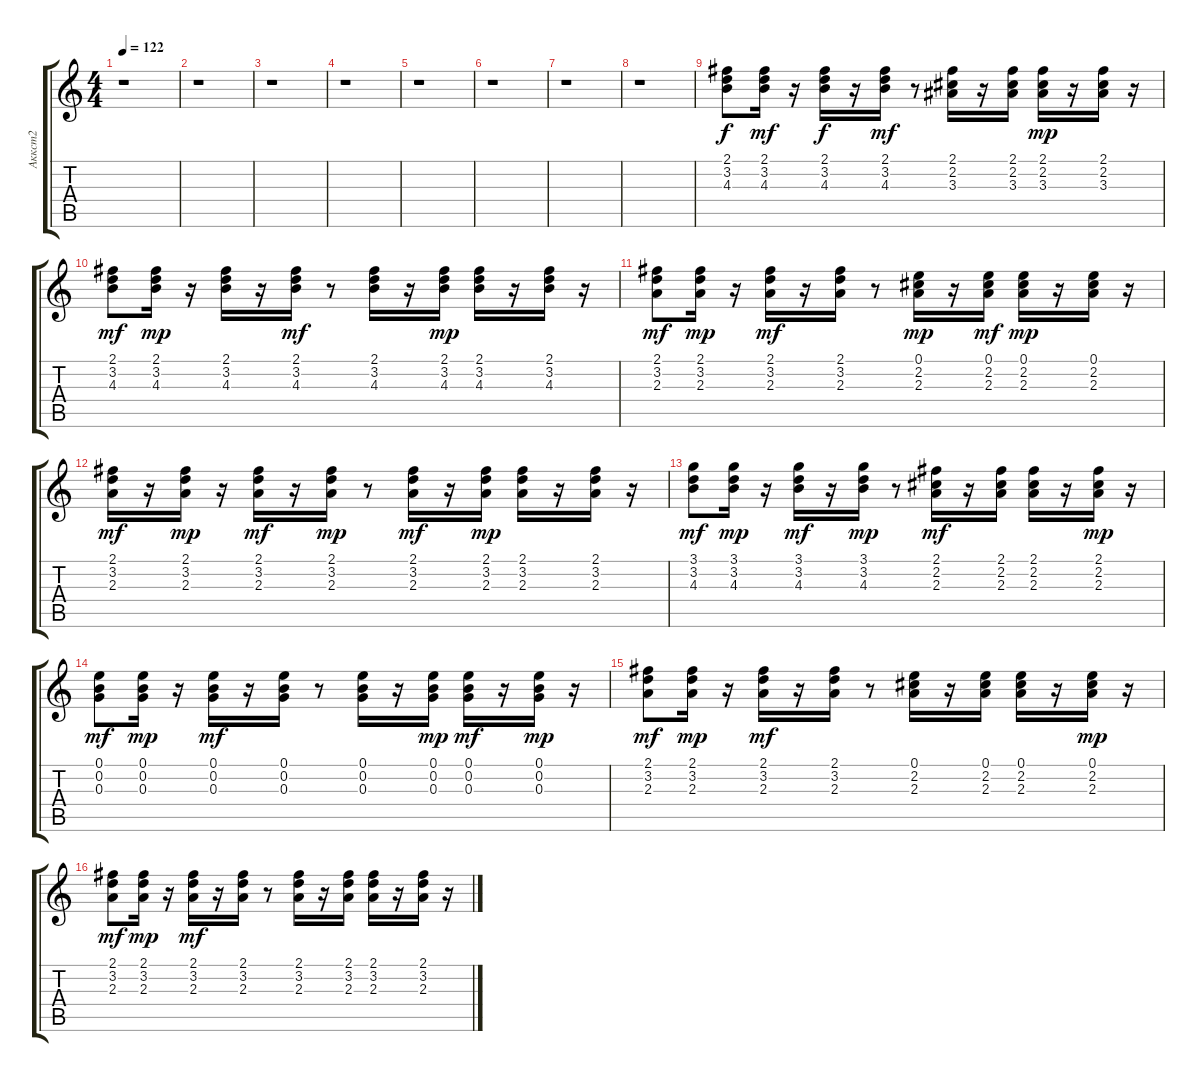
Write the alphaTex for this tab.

\track ("Аккст2" "Аккст2") {instrument acousticguitarsteel}
\staff {score tabs}
\tuning (E4 B3 G3 D3 A2 E2) {hide}
\ts (4 4)
\tempo 122
\clef g2
\ks c
r.1{dy f instrument acousticguitarsteel} |
r.1 |
r.1 |
r.1 |
r.1 |
r.1 |
r.1 |
r.1 |
(2.1 3.2 4.3).8 (2.1 3.2 4.3).16{dy mf} r.16 (2.1 3.2 4.3).16{dy f} r.16 (2.1 3.2 4.3).16{dy mf} r.8 (2.1 2.2 3.3).16 r.16 (2.1 2.2 3.3).16 (2.1 2.2 3.3).16{dy mp} r.16 (2.1 2.2 3.3).16 r.16 |
(2.1 3.2 4.3).8{dy mf} (2.1 3.2 4.3).16{dy mp} r.16 (2.1 3.2 4.3).16 r.16 (2.1 3.2 4.3).16{dy mf} r.8 (2.1 3.2 4.3).16 r.16 (2.1 3.2 4.3).16{dy mp} (2.1 3.2 4.3).16 r.16 (2.1 3.2 4.3).16 r.16 |
(2.1 3.2 2.3).8{dy mf} (2.1 3.2 2.3).16{dy mp} r.16 (2.1 3.2 2.3).16{dy mf} r.16 (2.1 3.2 2.3).16 r.8 (0.1 2.2 2.3).16{dy mp} r.16 (0.1 2.2 2.3).16{dy mf} (0.1 2.2 2.3).16{dy mp} r.16 (0.1 2.2 2.3).16 r.16 |
(2.1 3.2 2.3).16{dy mf} r.16 (2.1 3.2 2.3).16{dy mp} r.16 (2.1 3.2 2.3).16{dy mf} r.16 (2.1 3.2 2.3).16{dy mp} r.8 (2.1 3.2 2.3).16{dy mf} r.16 (2.1 3.2 2.3).16{dy mp} (2.1 3.2 2.3).16 r.16 (2.1 3.2 2.3).16 r.16 |
(3.1 3.2 4.3).8{dy mf} (3.1 3.2 4.3).16{dy mp} r.16 (3.1 3.2 4.3).16{dy mf} r.16 (3.1 3.2 4.3).16{dy mp} r.8 (2.1 2.2 2.3).16{dy mf} r.16 (2.1 2.2 2.3).16 (2.1 2.2 2.3).16 r.16 (2.1 2.2 2.3).16{dy mp} r.16 |
(0.1 0.2 0.3).8{dy mf} (0.1 0.2 0.3).16{dy mp} r.16 (0.1 0.2 0.3).16{dy mf} r.16 (0.1 0.2 0.3).16 r.8 (0.1 0.2 0.3).16 r.16 (0.1 0.2 0.3).16{dy mp} (0.1 0.2 0.3).16{dy mf} r.16 (0.1 0.2 0.3).16{dy mp} r.16 |
(2.1 3.2 2.3).8{dy mf} (2.1 3.2 2.3).16{dy mp} r.16 (2.1 3.2 2.3).16{dy mf} r.16 (2.1 3.2 2.3).16 r.8 (0.1 2.2 2.3).16 r.16 (0.1 2.2 2.3).16 (0.1 2.2 2.3).16 r.16 (0.1 2.2 2.3).16{dy mp} r.16 |
(2.1 3.2 2.3).8{dy mf} (2.1 3.2 2.3).16{dy mp} r.16 (2.1 3.2 2.3).16{dy mf} r.16 (2.1 3.2 2.3).16 r.8 (2.1 3.2 2.3).16 r.16 (2.1 3.2 2.3).16 (2.1 3.2 2.3).16 r.16 (2.1 3.2 2.3).16 r.16
